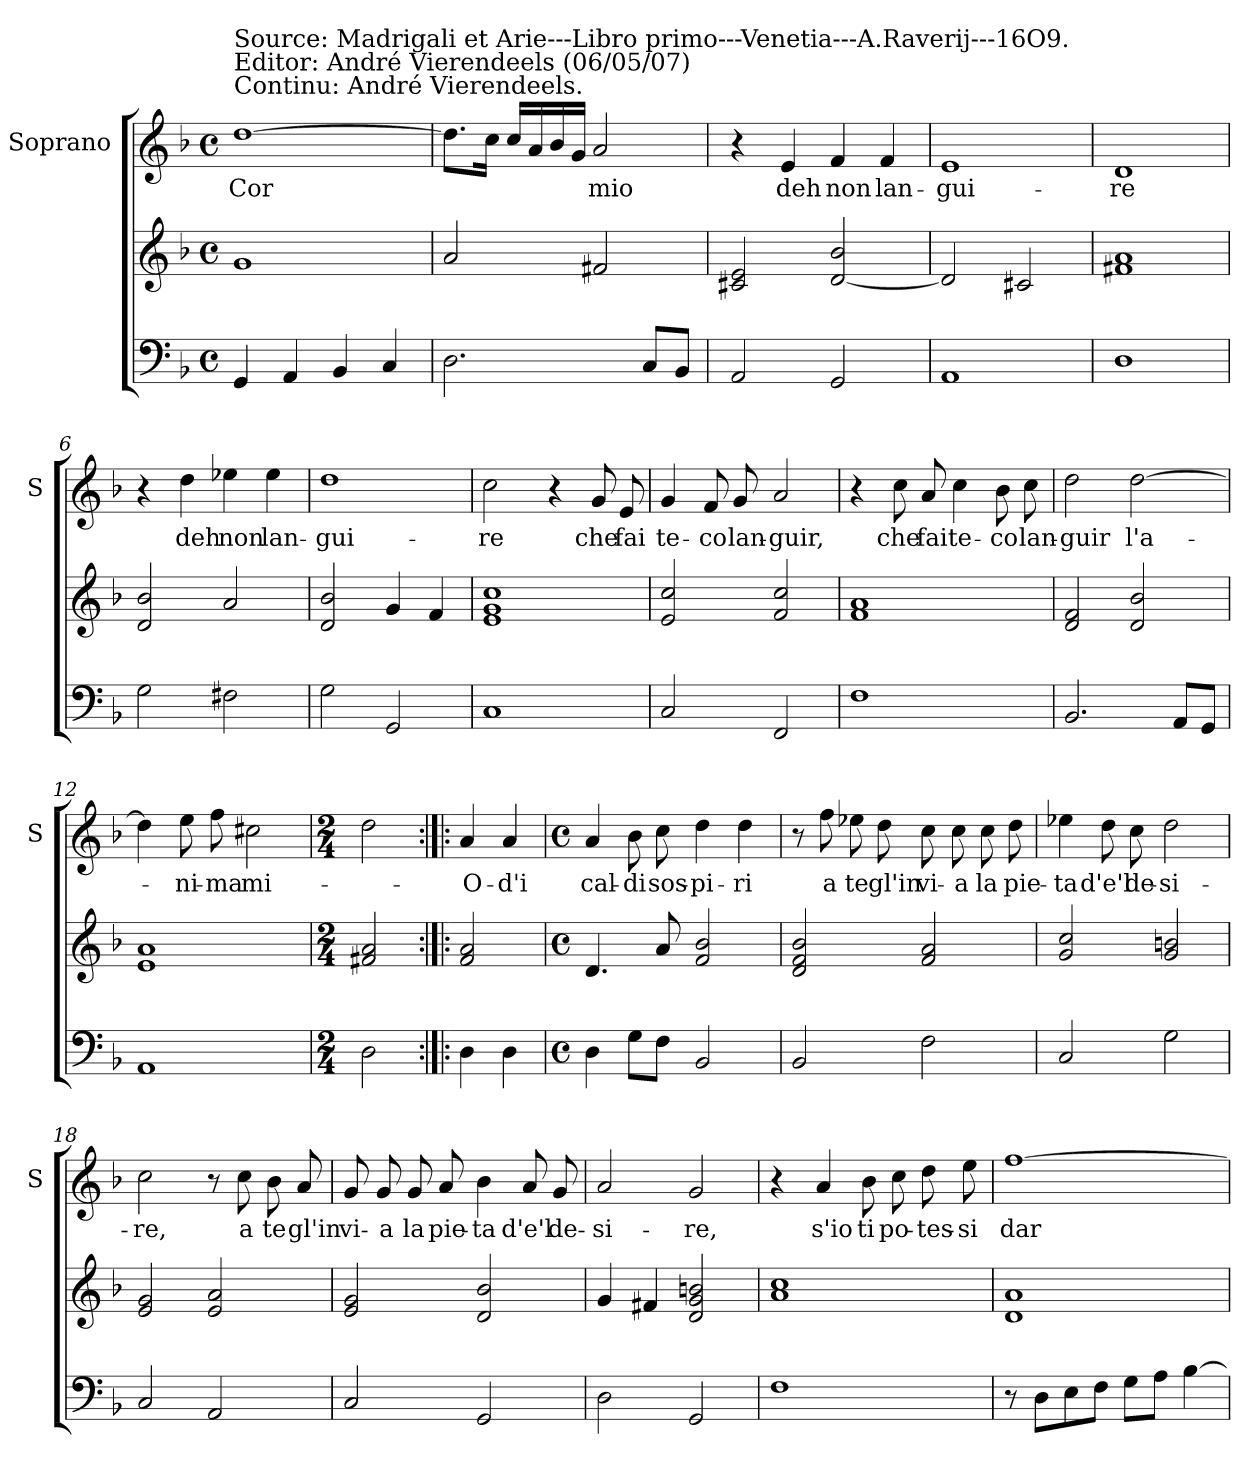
**kern	**kern	**kern	**text
*part2	*part2	*part1	*part1
*staff3	*staff2	*staff1	*staff1
*	*	*I"Soprano	*
*	*	*I'S	*
*clefF4	*clefG2	*clefG2	*
*k[b-]	*k[b-]	*k[b-]	*
*F:	*F:	*F:	*
*M4/4	*M4/4	*M4/4	*
*met(c)	*met(c)	*met(c)	*
=1	=1	=1	=1
!	!	!LO:TX:a:t=Source&colon; Madrigali et Arie---Libro primo---Venetia---A.Raverij---16O9.\nEditor&colon; André Vierendeels  (06/05/07)\nContinu&colon; André Vierendeels.	!
4GG/	1g	[1dd	Cor
4AA/	.	.	.
4BB-/	.	.	.
4C/	.	.	.
=2	=2	=2	=2
2.D\	2a/	8.dd\L]	.
.	.	16cc\Jk	.
.	.	16cc/LL	.
.	.	16a/	.
.	.	16b-/	.
.	.	16g/JJ	.
.	2f#X/	2a/	mio
8C/L	.	.	.
8BB-/J	.	.	.
=3	=3	=3	=3
2AA/	2c#X/ 2e/	4r	.
.	.	4e/	deh
2GG/	[2d/ 2b-/	4f/	non
.	.	4f/	lan-
=4	=4	=4	=4
1AA	2d/]	1e	-gui-
.	2c#X/	.	.
=5	=5	=5	=5
1D	1f#X 1a	1d	-re
!!LO:LB:g=z
=6	=6	=6	=6
2G\	2d/ 2b-/	4r	.
.	.	4dd\	deh
2F#X\	2a/	4ee-X\	non
.	.	4ee-\	lan-
=7	=7	=7	=7
2G\	2d/ 2b-/	1dd	-gui-
2GG/	4g/	.	.
.	4f/	.	.
=8	=8	=8	=8
1C	1e 1g 1cc	2cc\	-re
.	.	4r	.
.	.	8g/	che
.	.	8e/	fai
=9	=9	=9	=9
2C/	2e/ 2cc/	4g/	te-
.	.	8f/	-co
.	.	8g/	lan-
2FF/	2f/ 2cc/	2a/	-guir,
=10	=10	=10	=10
1F	1f 1a	4r	.
.	.	8cc\	che
.	.	8a/	fai
.	.	4cc\	te-
.	.	8b-\	-co
.	.	8cc\	lan-
!!LO:LB:g=z
=11	=11	=11	=11
2.BB-/	2d/ 2f/	2dd\	-guir
.	2d/ 2b-/	[2dd\	l'a-
8AA/L	.	.	.
8GG/J	.	.	.
=12	=12	=12	=12
1AA	1e 1a	4dd\]	.
.	.	8ee\	-ni-
.	.	8ff\	-ma
.	.	2cc#X\	mi-
=13	=13	=13	=13
*M2/4	*M2/4	*M2/4	*
2D\	2f#X/ 2a/	2dd\	.
=14:|!|:	=14:|!|:	=14:|!|:	=14:|!|:
4D\	2f/ 2a/	4a/	-O-
4D\	.	4a/	-d'i
=15	=15	=15	=15
*M4/4	*M4/4	*M4/4	*
*met(c)	*met(c)	*met(c)	*
4D\	4.d/	4a/	cal-
8G\L	.	8b-\	-di
8F\J	8a/	8cc\	sos-
2BB-/	2f/ 2b-/	4dd\	-pi-
.	.	4dd\	-ri
=16	=16	=16	=16
2BB-/	2d/ 2f/ 2b-/	8r	.
.	.	8ff\	a
.	.	8ee-X\	te
.	.	8dd\	gl'in
2F\	2f/ 2a/	8cc\	vi-
.	.	8cc\	-a
.	.	8cc\	la
.	.	8dd\	pie-
!!LO:LB:g=z
=17	=17	=17	=17
2C/	2g/ 2cc/	4ee-X\	-ta
.	.	8dd\	d'e'l
.	.	8cc\	de-
2G\	2g/ 2bn/	2dd\	-si-
=18	=18	=18	=18
2C/	2e/ 2g/	2cc\	-re,
2AA/	2e/ 2a/	8r	.
.	.	8cc\	a
.	.	8b-\	te
.	.	8a/	gl'in
=19	=19	=19	=19
2C/	2e/ 2g/	8g/	vi-
.	.	8g/	-a
.	.	8g/	la
.	.	8a/	pie-
2GG/	2d/ 2b-/	4b-\	-ta
.	.	8a/	d'e'l
.	.	8g/	de-
=20	=20	=20	=20
2D\	4g/	2a/	-si-
.	4f#X/	.	.
2GG/	2d/ 2g/ 2bn/	2g/	-re,
!!LO:PB:g=z
=21	=21	=21	=21
1F	1a 1cc	4r	.
.	.	4a/	s'io
.	.	8b-\	ti
.	.	8cc\	po-
.	.	8dd\	-tes-
.	.	8ee\	-si
=22	=22	=22	=22
8r	1d 1a	[1ff	dar
8D\L	.	.	.
8E\	.	.	.
8F\J	.	.	.
8G\L	.	.	.
8A\J	.	.	.
[4B-\	.	.	.
=	=	=	=
*-	*-	*-	*-
